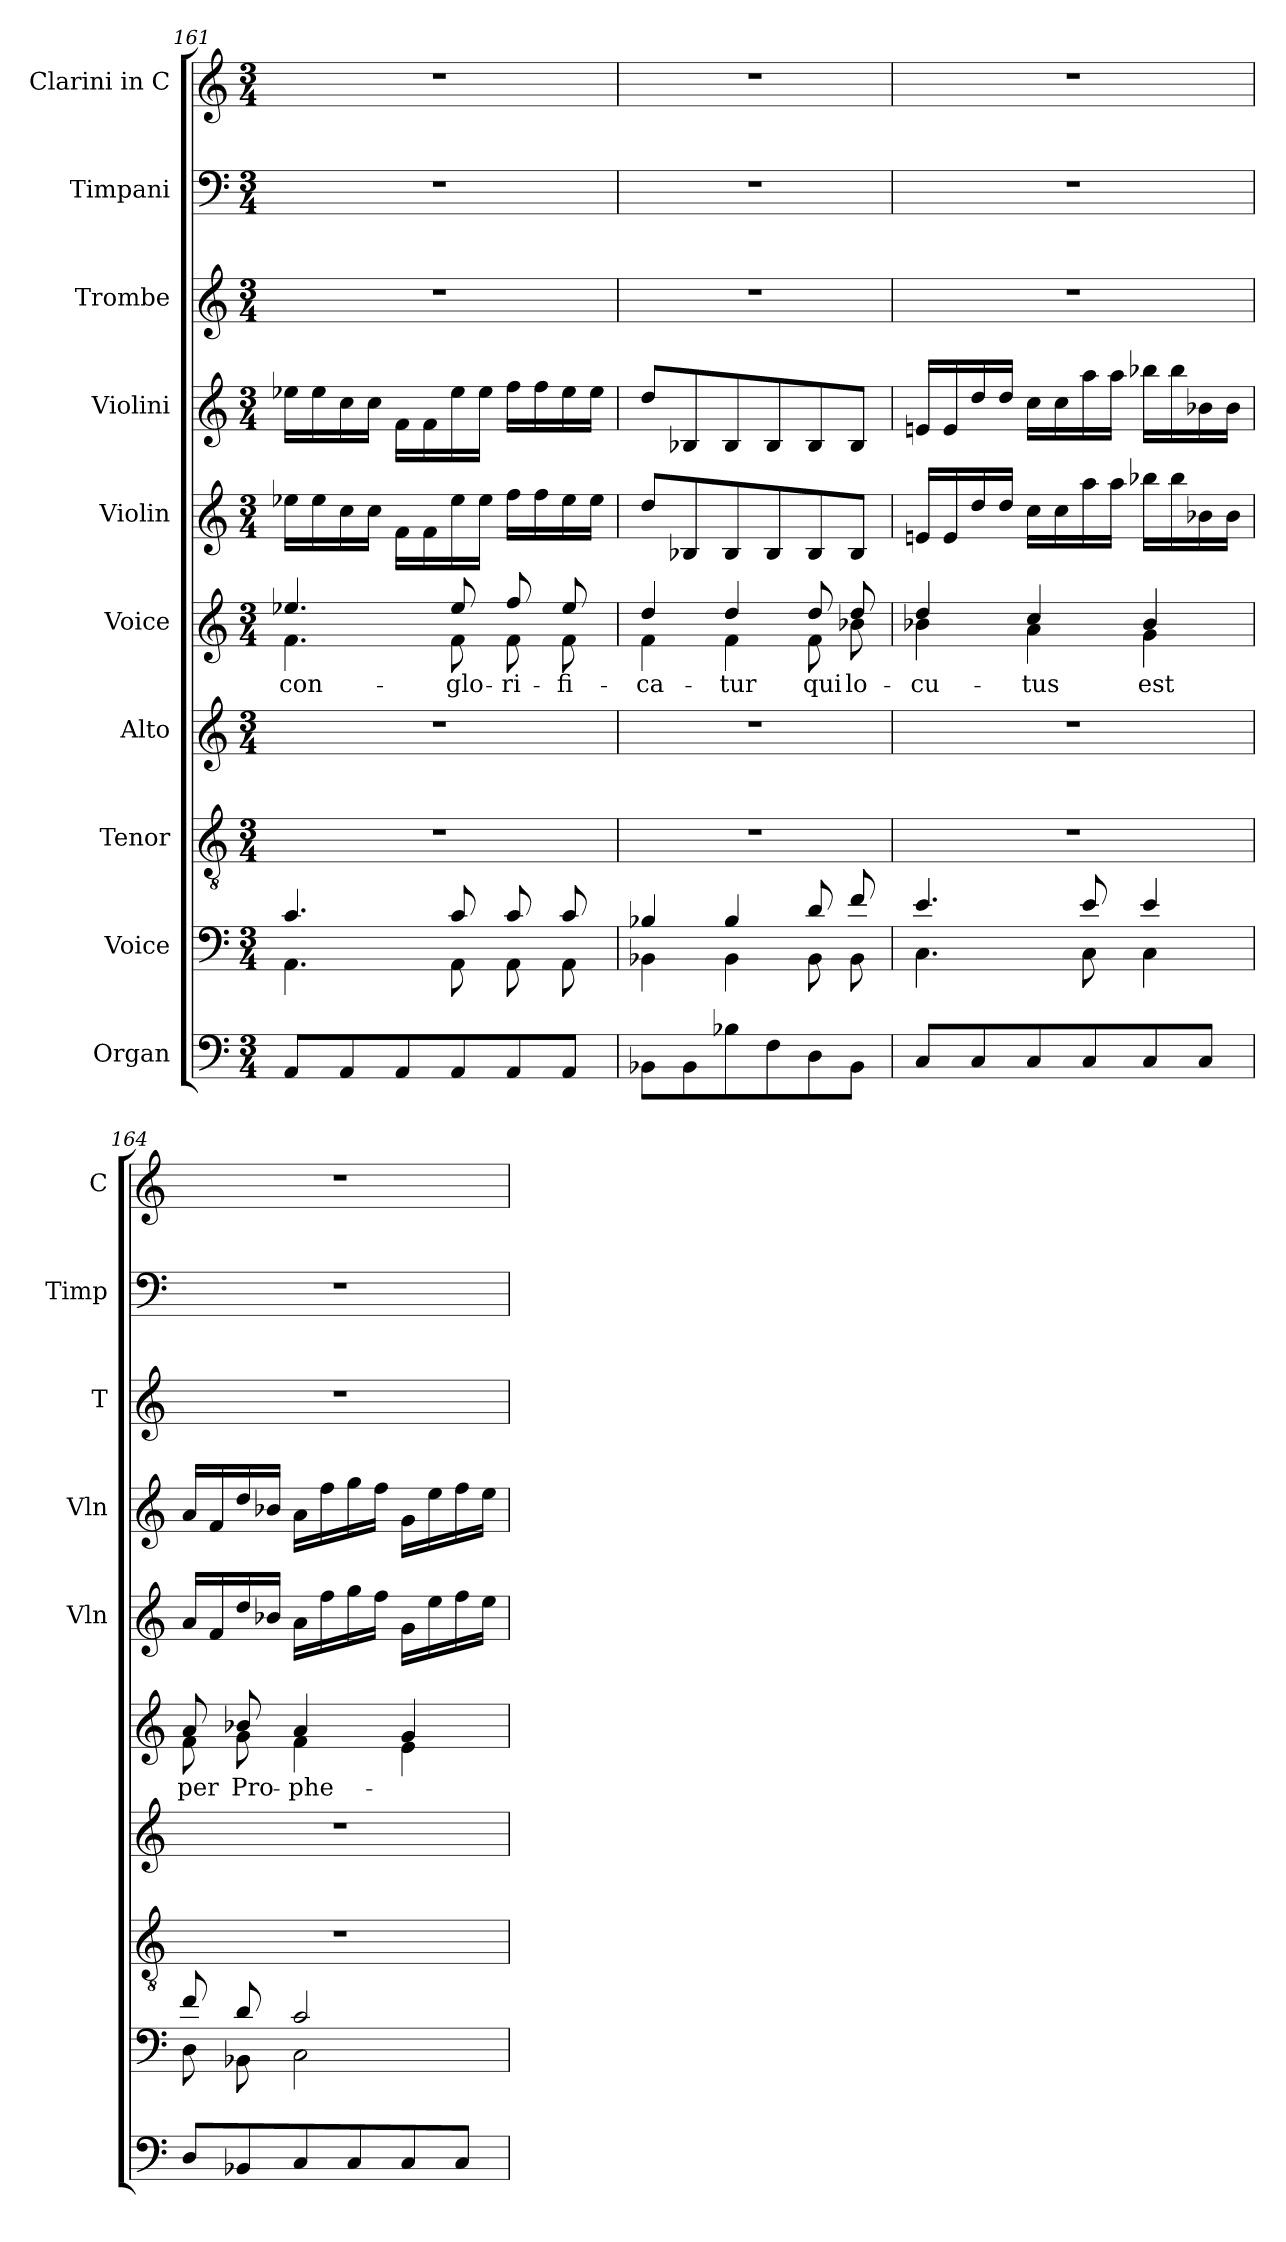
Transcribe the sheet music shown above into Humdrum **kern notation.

**kern	**kern	**kern	**kern	**kern	**text	**kern	**kern	**kern	**kern	**kern
*part10	*part9	*part8	*part7	*part6	*part6	*part5	*part4	*part3	*part2	*part1
*staff10	*staff9	*staff8	*staff7	*staff6	*staff6	*staff5	*staff4	*staff3	*staff2	*staff1
*I"Organ	*I"Voice	*I"Tenor	*I"Alto	*I"Voice	*	*I"Violin	*I"Violini	*I"Trombe	*I"Timpani	*I"Clarini in C
*	*	*	*	*	*	*I'Vln	*I'Vln	*I'T	*I'Timp	*I'C
*clefF4	*clefF4	*clefGv2	*clefG2	*clefG2	*	*clefG2	*clefG2	*clefG2	*clefF4	*clefG2
*k[]	*k[]	*k[]	*k[]	*k[]	*	*k[]	*k[]	*k[]	*k[]	*k[]
*M3/4	*M3/4	*M3/4	*M3/4	*M3/4	*	*M3/4	*M3/4	*M3/4	*M3/4	*M3/4
=161	=161	=161	=161	=161	=161	=161	=161	=161	=161	=161
*	*^	*	*	*	*	*	*	*	*	*
!	!	!	!	!	!	!LO:LY:b	!	!	!	!	!
*	*	*	*	*	*^	*	*	*	*	*	*
8AA/L	4.c/	4.AA\	2.r	2.r	4.ee-X/	4.f\	con-	16ee-X\LL	16ee-X\LL	2.r	2.r	2.r
.	.	.	.	.	.	.	.	16ee-\	16ee-\	.	.	.
8AA/	.	.	.	.	.	.	.	16cc\	16cc\	.	.	.
.	.	.	.	.	.	.	.	16cc\JJ	16cc\JJ	.	.	.
8AA/	.	.	.	.	.	.	.	16f\LL	16f\LL	.	.	.
.	.	.	.	.	.	.	.	16f\	16f\	.	.	.
!	!	!	!	!	!	!	!LO:LY:b	!	!	!	!	!
8AA/	8c/	8AA\	.	.	8ee-/	8f\	-glo-	16ee-\	16ee-\	.	.	.
.	.	.	.	.	.	.	.	16ee-\JJ	16ee-\JJ	.	.	.
!	!	!	!	!	!	!	!LO:LY:b	!	!	!	!	!
8AA/	8c/	8AA\	.	.	8ff/	8f\	-ri-	16ff\LL	16ff\LL	.	.	.
.	.	.	.	.	.	.	.	16ff\	16ff\	.	.	.
!	!	!	!	!	!	!	!LO:LY:b	!	!	!	!	!
8AA/J	8c/	8AA\	.	.	8ee-/	8f\	-fi-	16ee-\	16ee-\	.	.	.
.	.	.	.	.	.	.	.	16ee-\JJ	16ee-\JJ	.	.	.
!!LO:PB:g=z
=162	=162	=162	=162	=162	=162	=162	=162	=162	=162	=162	=162	=162
!	!	!	!	!	!	!	!LO:LY:b	!	!	!	!	!
8BB-X\L	4B-X/	4BB-X\	2.r	2.r	4dd/	4f\	-ca-	8dd/L	8dd/L	2.r	2.r	2.r
8BB-\	.	.	.	.	.	.	.	8B-X/	8B-X/	.	.	.
!	!	!	!	!	!	!	!LO:LY:b	!	!	!	!	!
8B-X\	4B-/	4BB-\	.	.	4dd/	4f\	-tur	8B-/	8B-/	.	.	.
8F\	.	.	.	.	.	.	.	8B-/	8B-/	.	.	.
!	!	!	!	!	!	!	!LO:LY:b	!	!	!	!	!
8D\	8d/	8BB-\	.	.	8dd/	8f\	qui	8B-/	8B-/	.	.	.
!	!	!	!	!	!	!	!LO:LY:b	!	!	!	!	!
8BB-\J	8f/	8BB-\	.	.	8dd/	8b-X\	lo-	8B-/J	8B-/J	.	.	.
=163	=163	=163	=163	=163	=163	=163	=163	=163	=163	=163	=163	=163
!	!	!	!	!	!	!	!LO:LY:b	!	!	!	!	!
8C/L	4.e/	4.C\	2.r	2.r	4dd/	4b-X\	-cu-	16en/LL	16en/LL	2.r	2.r	2.r
.	.	.	.	.	.	.	.	16e/	16e/	.	.	.
8C/	.	.	.	.	.	.	.	16dd/	16dd/	.	.	.
.	.	.	.	.	.	.	.	16dd/JJ	16dd/JJ	.	.	.
!	!	!	!	!	!	!	!LO:LY:b	!	!	!	!	!
8C/	.	.	.	.	4cc/	4a\	-tus	16cc\LL	16cc\LL	.	.	.
.	.	.	.	.	.	.	.	16cc\	16cc\	.	.	.
8C/	8e/	8C\	.	.	.	.	.	16aa\	16aa\	.	.	.
.	.	.	.	.	.	.	.	16aa\JJ	16aa\JJ	.	.	.
!	!	!	!	!	!	!	!LO:LY:b	!	!	!	!	!
8C/	4e/	4C\	.	.	4b-/	4g\	est	16bb-X\LL	16bb-X\LL	.	.	.
.	.	.	.	.	.	.	.	16bb-\	16bb-\	.	.	.
8C/J	.	.	.	.	.	.	.	16b-X\	16b-X\	.	.	.
.	.	.	.	.	.	.	.	16b-\JJ	16b-\JJ	.	.	.
=164	=164	=164	=164	=164	=164	=164	=164	=164	=164	=164	=164	=164
!	!	!	!	!	!	!	!LO:LY:b	!	!	!	!	!
8D/L	8f/	8D\	2.r	2.r	8a/	8f\	per	16a/LL	16a/LL	2.r	2.r	2.r
.	.	.	.	.	.	.	.	16f/	16f/	.	.	.
!	!	!	!	!	!	!	!LO:LY:b	!	!	!	!	!
8BB-X/	8d/	8BB-X\	.	.	8b-X/	8g\	Pro-	16dd/	16dd/	.	.	.
.	.	.	.	.	.	.	.	16b-X/JJ	16b-X/JJ	.	.	.
!	!	!	!	!	!	!	!LO:LY:b	!	!	!	!	!
8C/	2c/	2C\	.	.	4a/	4f\	-phe-	16a\LL	16a\LL	.	.	.
.	.	.	.	.	.	.	.	16ff\	16ff\	.	.	.
8C/	.	.	.	.	.	.	.	16gg\	16gg\	.	.	.
.	.	.	.	.	.	.	.	16ff\JJ	16ff\JJ	.	.	.
8C/	.	.	.	.	4g/	4e\	.	16g\LL	16g\LL	.	.	.
.	.	.	.	.	.	.	.	16ee\	16ee\	.	.	.
8C/J	.	.	.	.	.	.	.	16ff\	16ff\	.	.	.
.	.	.	.	.	.	.	.	16ee\JJ	16ee\JJ	.	.	.
*	*v	*v	*	*	*v	*v	*	*	*	*	*	*
=	=	=	=	=	=	=	=	=	=	=
*-	*-	*-	*-	*-	*-	*-	*-	*-	*-	*-
